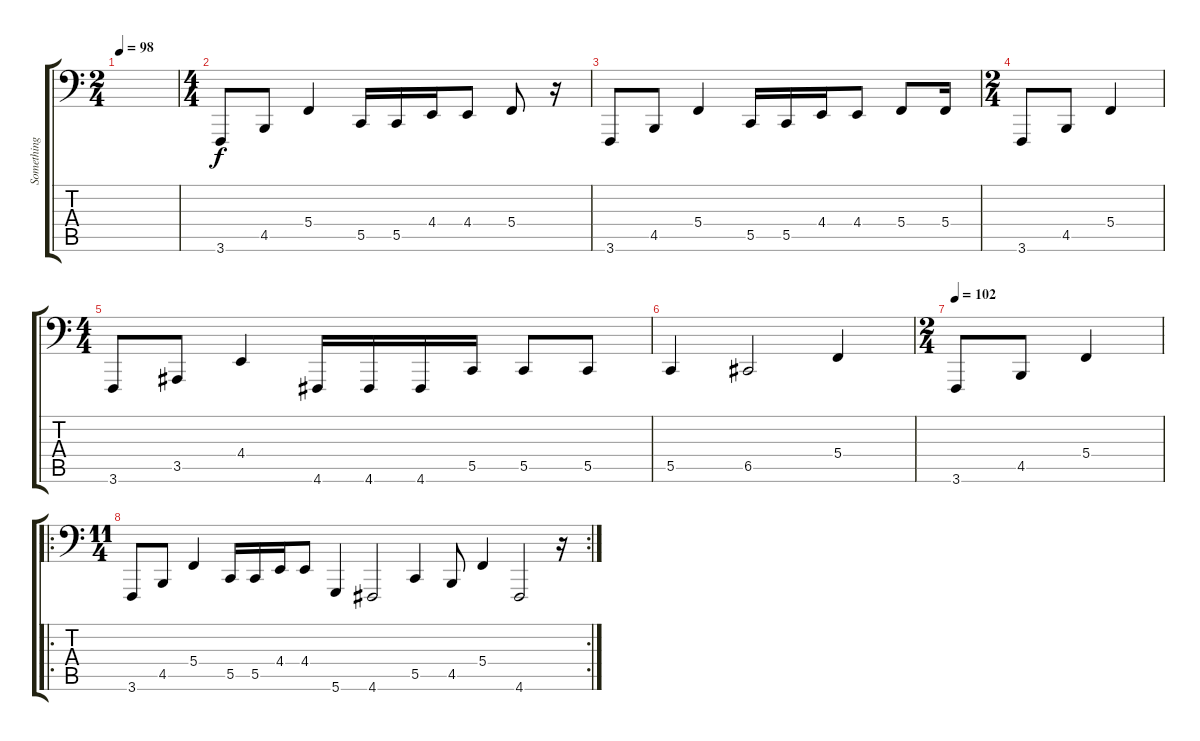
\track ("Something like Wind??" "Something ") {instrument seashore}
\staff {score tabs}
\tuning (D3 A2 F2 C2 G1 D1) {hide}
\ts (2 4)
\tempo 98
\clef f4
\ks c
|
\ts (4 4)
3.6.8 4.5.8 5.4.4 5.5.16 5.5.16 4.4.16 4.4.8 5.4.8 r.16 |
3.6.8 4.5.8 5.4.4 5.5.16 5.5.16 4.4.16 4.4.8 5.4.8 5.4.16 |
\ts (2 4)
3.6.8 4.5.8 5.4.4 |
\ts (4 4)
3.6.8 3.5.8 4.4.4 4.6.16 4.6.16 4.6.16 5.5.16 5.5.8 5.5.8 |
5.5.4 6.5.2 5.4.4 |
\ts (2 4)
\tempo 102
3.6.8 4.5.8 5.4.4 |
\ro
\rc 2
\ts (11 4)
3.6.8 4.5.8 5.4.4 5.5.16 5.5.16 4.4.16 4.4.8 5.6.4 4.6.2 5.5.4 4.5.8 5.4.4 4.6.2 r.16
